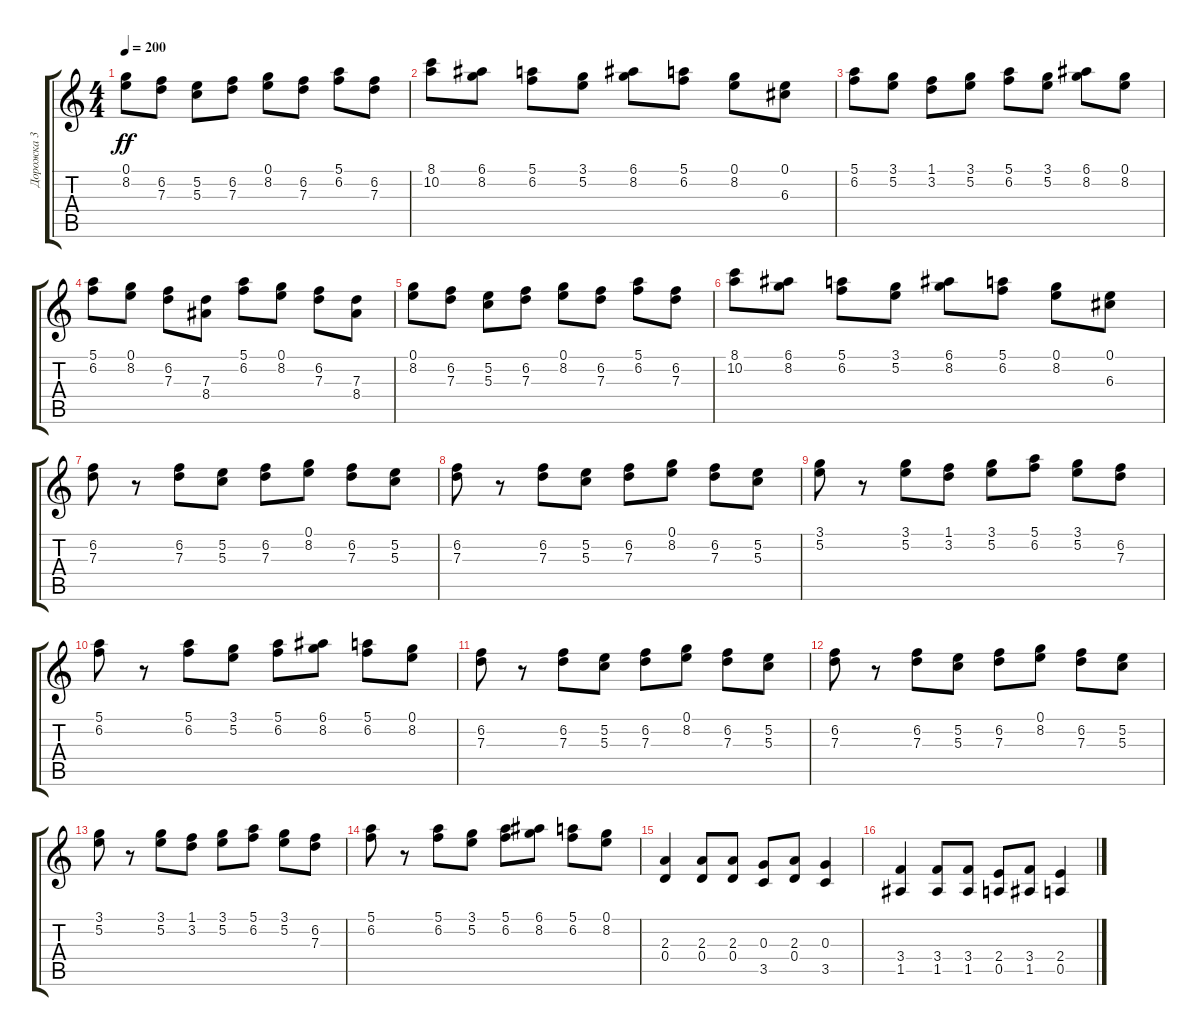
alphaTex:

\track ("Дорожка 3" "Дорожка 3") {instrument distortionguitar}
\staff {score tabs}
\tuning (E4 B3 G3 D3 A2 E2) {hide}
\ts (4 4)
\tempo 200
\clef g2
\ks c
(0.1 8.2).8{dy ff} (6.2 7.3).8 (5.2 5.3).8 (6.2 7.3).8 (0.1 8.2).8 (6.2 7.3).8 (5.1 6.2).8 (6.2 7.3).8 |
(8.1 10.2).8 (6.1 8.2).8 (5.1 6.2).8 (3.1 5.2).8 (6.1 8.2).8 (5.1 6.2).8 (0.1 8.2).8 (0.1 6.3).8 |
(5.1 6.2).8 (3.1 5.2).8 (1.1 3.2).8 (3.1 5.2).8 (5.1 6.2).8 (3.1 5.2).8 (6.1 8.2).8 (0.1 8.2).8 |
(5.1 6.2).8 (0.1 8.2).8 (6.2 7.3).8 (7.3 8.4).8 (5.1 6.2).8 (0.1 8.2).8 (6.2 7.3).8 (7.3 8.4).8 |
(0.1 8.2).8 (6.2 7.3).8 (5.2 5.3).8 (6.2 7.3).8 (0.1 8.2).8 (6.2 7.3).8 (5.1 6.2).8 (6.2 7.3).8 |
(8.1 10.2).8 (6.1 8.2).8 (5.1 6.2).8 (3.1 5.2).8 (6.1 8.2).8 (5.1 6.2).8 (0.1 8.2).8 (0.1 6.3).8 |
(6.2 7.3).8 r.8 (6.2 7.3).8 (5.2 5.3).8 (6.2 7.3).8 (0.1 8.2).8 (6.2 7.3).8 (5.2 5.3).8 |
(6.2 7.3).8 r.8 (6.2 7.3).8 (5.2 5.3).8 (6.2 7.3).8 (0.1 8.2).8 (6.2 7.3).8 (5.2 5.3).8 |
(3.1 5.2).8 r.8 (3.1 5.2).8 (1.1 3.2).8 (3.1 5.2).8 (5.1 6.2).8 (3.1 5.2).8 (6.2 7.3).8 |
(5.1 6.2).8 r.8 (5.1 6.2).8 (3.1 5.2).8 (5.1 6.2).8 (6.1 8.2).8 (5.1 6.2).8 (0.1 8.2).8 |
(6.2 7.3).8 r.8 (6.2 7.3).8 (5.2 5.3).8 (6.2 7.3).8 (0.1 8.2).8 (6.2 7.3).8 (5.2 5.3).8 |
(6.2 7.3).8 r.8 (6.2 7.3).8 (5.2 5.3).8 (6.2 7.3).8 (0.1 8.2).8 (6.2 7.3).8 (5.2 5.3).8 |
(3.1 5.2).8 r.8 (3.1 5.2).8 (1.1 3.2).8 (3.1 5.2).8 (5.1 6.2).8 (3.1 5.2).8 (6.2 7.3).8 |
(5.1 6.2).8 r.8 (5.1 6.2).8 (3.1 5.2).8 (5.1 6.2).8 (6.1 8.2).8 (5.1 6.2).8 (0.1 8.2).8 |
(2.3 0.4).4 (2.3 0.4).8 (2.3 0.4).8 (0.3 3.5).8 (2.3 0.4).8 (0.3 3.5).4 |
(3.4 1.5).4 (3.4 1.5).8 (3.4 1.5).8 (2.4 0.5).8 (3.4 1.5).8 (2.4 0.5).4
